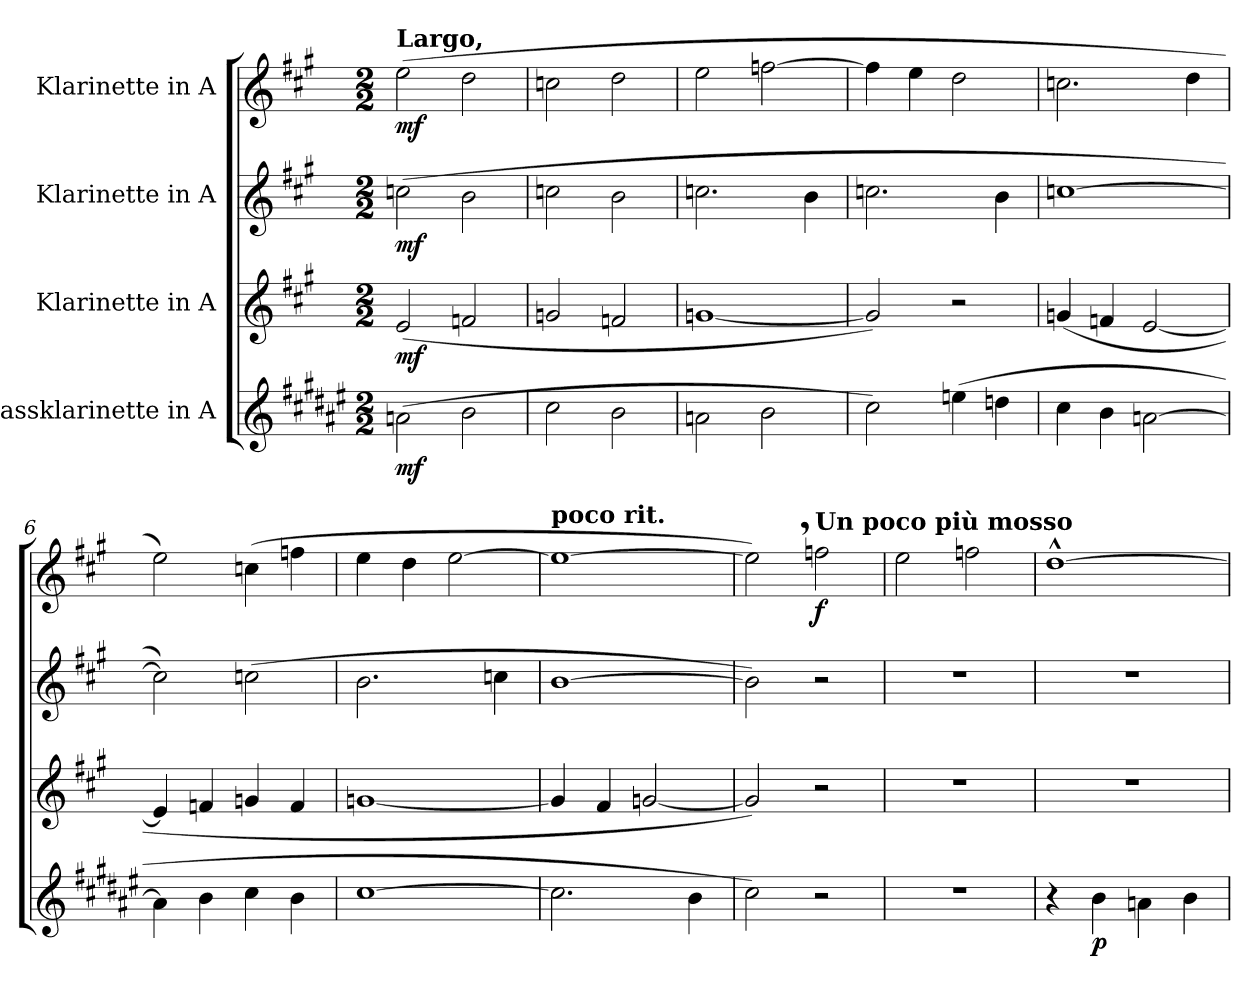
**kern	**dynam	**kern	**dynam	**kern	**dynam	**kern	**dynam
*part4	*part4	*part3	*part3	*part2	*part2	*part1	*part1
*staff4	*staff4	*staff3	*staff3	*staff2	*staff2	*staff1	*staff1
*I"Bassklarinette in A	*	*I"Klarinette in A	*	*I"Klarinette in A	*	*I"Klarinette in A	*
*clefG2	*	*clefG2	*	*clefG2	*	*clefG2	*
*ITrd9c15	*	*ITrd2c3	*	*ITrd2c3	*	*ITrd2c3	*
*k[f#c#g#d#a#e#]	*	*k[f#c#g#d#a#e#]	*	*k[f#c#g#d#a#e#]	*	*k[f#c#g#d#a#e#]	*
*M2/2	*	*M2/2	*	*M2/2	*	*M2/2	*
*MM96	*	*MM96	*	*MM96	*	*MM96	*
=1	=1	=1	=1	=1	=1	=1	=1
!	!	!	!	!	!	!LO:TX:a:B:t=Largo,	!
!	!LO:DY:b	!	!LO:DY:b	!	!LO:DY:b	!	!LO:DY:b
(>2An\	mf	(>2c#/	mf	(>2an\	mf	(>2cc#\	mf
2B\	.	2dn/	.	2g#\	.	2b\	.
=2	=2	=2	=2	=2	=2	=2	=2
2c#\	.	2en/	.	2an\	.	2an\	.
2B\	.	2dn/	.	2g#\	.	2b\	.
=3	=3	=3	=3	=3	=3	=3	=3
2An\	.	[1en	.	2.an\	.	2cc#\	.
2B\	.	.	.	.	.	[2ddn\	.
.	.	.	.	4g#\	.	.	.
=4	=4	=4	=4	=4	=4	=4	=4
2c#\)	.	2e/])	.	2.an\	.	4dd\]	.
.	.	.	.	.	.	4cc#\	.
(>4en\	.	2r	.	.	.	2b\	.
4dn\	.	.	.	4g#\	.	.	.
=5	=5	=5	=5	=5	=5	=5	=5
4c#\	.	(>4en/	.	[1an	.	2.an\	.
4B\	.	4dn/	.	.	.	.	.
[2An\	.	[2c#/	.	.	.	.	.
.	.	.	.	.	.	4b\	.
=6	=6	=6	=6	=6	=6	=6	=6
4A\]	.	4c#/]	.	2a\])	.	2cc#\)	.
4B\	.	4dn/	.	.	.	.	.
4c#\	.	4en/	.	(>2an\	.	(>4an\	.
4B\	.	4d/	.	.	.	4ddn\	.
=7	=7	=7	=7	=7	=7	=7	=7
[1c#	.	[1en	.	2.g#\	.	4cc#\	.
.	.	.	.	.	.	4b\	.
.	.	.	.	.	.	[2cc#\	.
.	.	.	.	4an\	.	.	.
!!LO:LB:g=z
=8	=8	=8	=8	=8	=8	=8	=8
!	!	!	!	!	!	!LO:TX:a:B:t=poco rit.	!
2.c#\]	.	4e/]	.	[1g#	.	1cc#_	.
.	.	4d#/	.	.	.	.	.
.	.	[2en/	.	.	.	.	.
4B\	.	.	.	.	.	.	.
=9	=9	=9	=9	=9	=9	=9	=9
2c#\)	.	2e/])	.	2g#\])	.	2cc#,\])	.
*	*	*	*	*	*	*MM116	*
!	!	!	!	!	!	!LO:TX:a:B:t=Un poco più mosso	!
!	!	!	!	!	!	!	!LO:DY:b
2r	.	2r	.	2r	.	2ddn\	f
=10	=10	=10	=10	=10	=10	=10	=10
1r	.	1r	.	1r	.	2cc#\	.
.	.	.	.	.	.	2ddn\	.
=11	=11	=11	=11	=11	=11	=11	=11
4r	.	1r	.	1r	.	[1b^^	.
!	!LO:DY:b	!	!	!	!	!	!
4B\	p	.	.	.	.	.	.
4An\	.	.	.	.	.	.	.
4B\	.	.	.	.	.	.	.
=	=	=	=	=	=	=	=
*-	*-	*-	*-	*-	*-	*-	*-
